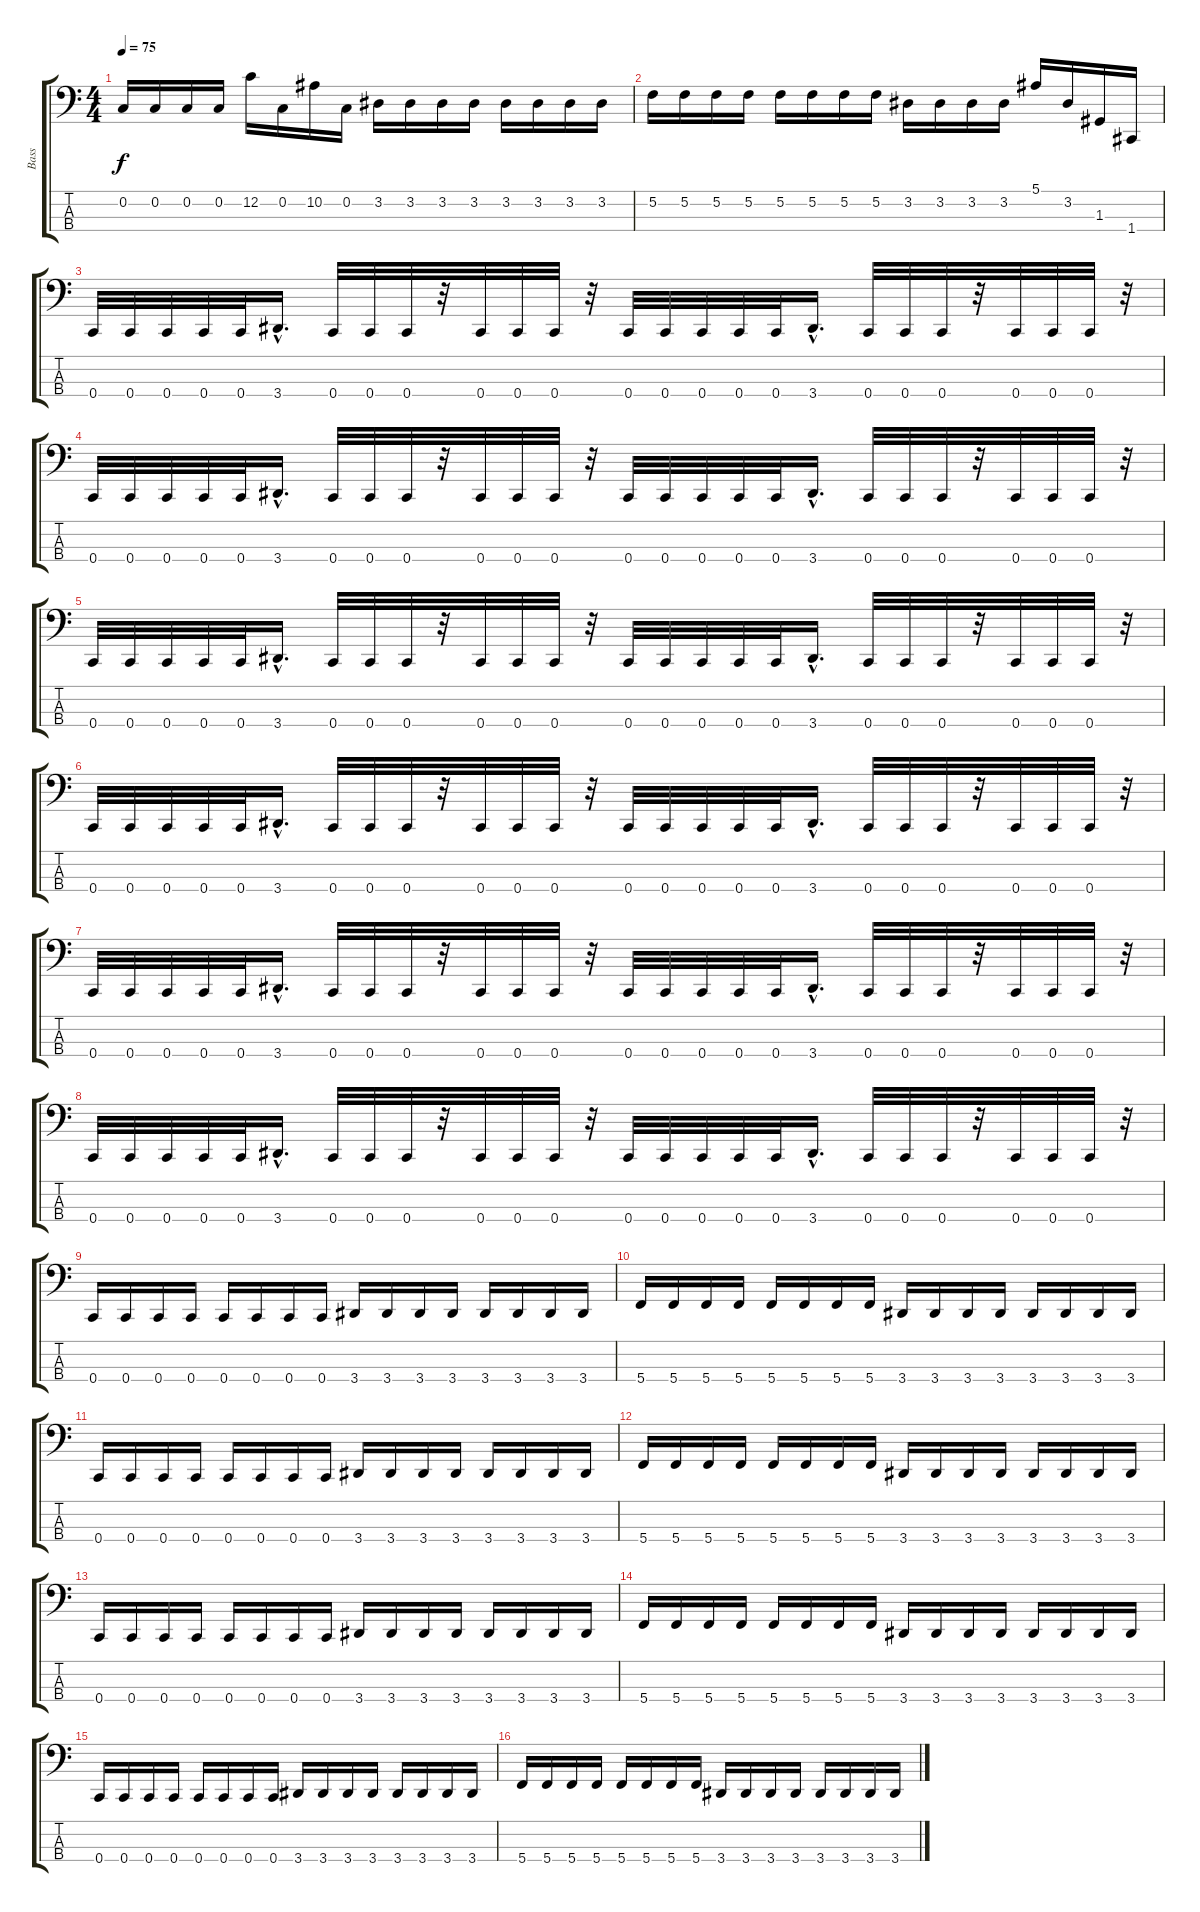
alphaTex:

\track ("Bass" "Bass") {instrument electricbasspick}
\staff {score tabs}
\tuning (F2 C2 G1 C1) {hide}
\ts (4 4)
\tempo 75
\clef f4
\ks c
0.2.16{dy f} 0.2.16 0.2.16 0.2.16 12.2.16 0.2.16 10.2.16 0.2.16 3.2.16 3.2.16 3.2.16 3.2.16 3.2.16 3.2.16 3.2.16 3.2.16 |
5.2.16 5.2.16 5.2.16 5.2.16 5.2.16 5.2.16 5.2.16 5.2.16 3.2.16 3.2.16 3.2.16 3.2.16 5.1.16 3.2.16 1.3.16 1.4.16 |
0.4.32 0.4.32 0.4.32 0.4.32 0.4.32 3.4{hac}.16{d} 0.4.32 0.4.32 0.4.32 r.32 0.4.32 0.4.32 0.4.32 r.32 0.4.32 0.4.32 0.4.32 0.4.32 0.4.32 3.4{hac}.16{d} 0.4.32 0.4.32 0.4.32 r.32 0.4.32 0.4.32 0.4.32 r.32 |
0.4.32 0.4.32 0.4.32 0.4.32 0.4.32 3.4{hac}.16{d} 0.4.32 0.4.32 0.4.32 r.32 0.4.32 0.4.32 0.4.32 r.32 0.4.32 0.4.32 0.4.32 0.4.32 0.4.32 3.4{hac}.16{d} 0.4.32 0.4.32 0.4.32 r.32 0.4.32 0.4.32 0.4.32 r.32 |
0.4.32 0.4.32 0.4.32 0.4.32 0.4.32 3.4{hac}.16{d} 0.4.32 0.4.32 0.4.32 r.32 0.4.32 0.4.32 0.4.32 r.32 0.4.32 0.4.32 0.4.32 0.4.32 0.4.32 3.4{hac}.16{d} 0.4.32 0.4.32 0.4.32 r.32 0.4.32 0.4.32 0.4.32 r.32 |
0.4.32 0.4.32 0.4.32 0.4.32 0.4.32 3.4{hac}.16{d} 0.4.32 0.4.32 0.4.32 r.32 0.4.32 0.4.32 0.4.32 r.32 0.4.32 0.4.32 0.4.32 0.4.32 0.4.32 3.4{hac}.16{d} 0.4.32 0.4.32 0.4.32 r.32 0.4.32 0.4.32 0.4.32 r.32 |
0.4.32 0.4.32 0.4.32 0.4.32 0.4.32 3.4{hac}.16{d} 0.4.32 0.4.32 0.4.32 r.32 0.4.32 0.4.32 0.4.32 r.32 0.4.32 0.4.32 0.4.32 0.4.32 0.4.32 3.4{hac}.16{d} 0.4.32 0.4.32 0.4.32 r.32 0.4.32 0.4.32 0.4.32 r.32 |
0.4.32 0.4.32 0.4.32 0.4.32 0.4.32 3.4{hac}.16{d} 0.4.32 0.4.32 0.4.32 r.32 0.4.32 0.4.32 0.4.32 r.32 0.4.32 0.4.32 0.4.32 0.4.32 0.4.32 3.4{hac}.16{d} 0.4.32 0.4.32 0.4.32 r.32 0.4.32 0.4.32 0.4.32 r.32 |
0.4.16 0.4.16 0.4.16 0.4.16 0.4.16 0.4.16 0.4.16 0.4.16 3.4.16 3.4.16 3.4.16 3.4.16 3.4.16 3.4.16 3.4.16 3.4.16 |
5.4.16 5.4.16 5.4.16 5.4.16 5.4.16 5.4.16 5.4.16 5.4.16 3.4.16 3.4.16 3.4.16 3.4.16 3.4.16 3.4.16 3.4.16 3.4.16 |
0.4.16 0.4.16 0.4.16 0.4.16 0.4.16 0.4.16 0.4.16 0.4.16 3.4.16 3.4.16 3.4.16 3.4.16 3.4.16 3.4.16 3.4.16 3.4.16 |
5.4.16 5.4.16 5.4.16 5.4.16 5.4.16 5.4.16 5.4.16 5.4.16 3.4.16 3.4.16 3.4.16 3.4.16 3.4.16 3.4.16 3.4.16 3.4.16 |
0.4.16 0.4.16 0.4.16 0.4.16 0.4.16 0.4.16 0.4.16 0.4.16 3.4.16 3.4.16 3.4.16 3.4.16 3.4.16 3.4.16 3.4.16 3.4.16 |
5.4.16 5.4.16 5.4.16 5.4.16 5.4.16 5.4.16 5.4.16 5.4.16 3.4.16 3.4.16 3.4.16 3.4.16 3.4.16 3.4.16 3.4.16 3.4.16 |
0.4.16 0.4.16 0.4.16 0.4.16 0.4.16 0.4.16 0.4.16 0.4.16 3.4.16 3.4.16 3.4.16 3.4.16 3.4.16 3.4.16 3.4.16 3.4.16 |
5.4.16 5.4.16 5.4.16 5.4.16 5.4.16 5.4.16 5.4.16 5.4.16 3.4.16 3.4.16 3.4.16 3.4.16 3.4.16 3.4.16 3.4.16 3.4.16
